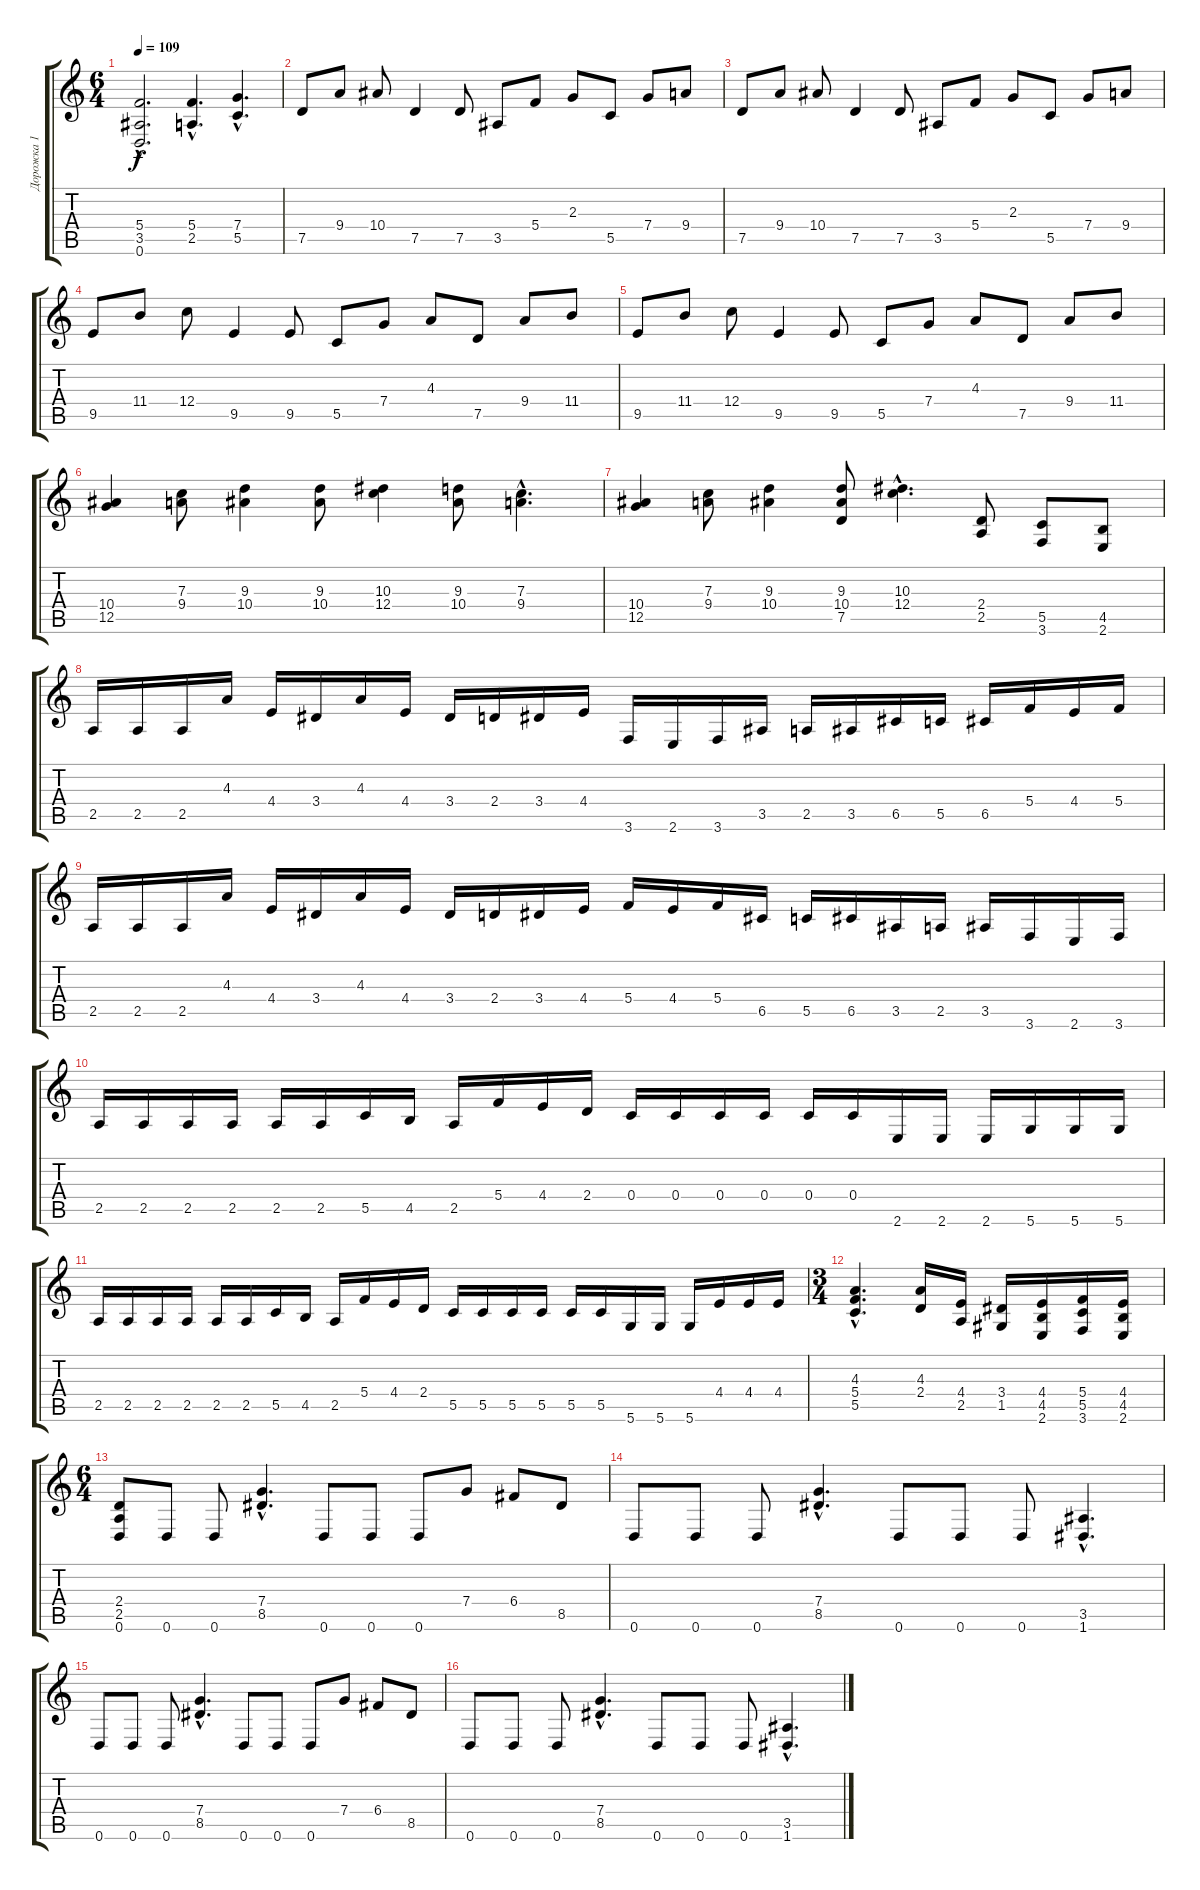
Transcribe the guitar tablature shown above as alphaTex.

\track ("Дорожка 1" "Дорожка 1") {instrument distortionguitar}
\staff {score tabs}
\tuning (D4 A3 F3 C3 G2 D2) {hide}
\ts (6 4)
\tempo 109
\clef g2
\ks c
(5.4{hac} 3.5{hac} 0.6{hac}).2{d dy f} (5.4{hac} 2.5{hac}).4{d} (7.4{hac} 5.5{hac}).4{d} |
7.5.8 9.4.8 10.4.8 7.5.4 7.5.8 3.5.8 5.4.8 2.3.8 5.5.8 7.4.8 9.4.8 |
7.5.8 9.4.8 10.4.8 7.5.4 7.5.8 3.5.8 5.4.8 2.3.8 5.5.8 7.4.8 9.4.8 |
9.5.8 11.4.8 12.4.8 9.5.4 9.5.8 5.5.8 7.4.8 4.3.8 7.5.8 9.4.8 11.4.8 |
9.5.8 11.4.8 12.4.8 9.5.4 9.5.8 5.5.8 7.4.8 4.3.8 7.5.8 9.4.8 11.4.8 |
(10.4 12.5).4 (7.3 9.4).8 (9.3 10.4).4 (9.3 10.4).8 (10.3 12.4).4 (9.3 10.4).8 (7.3{hac} 9.4{hac}).4{d} |
(10.4 12.5).4 (7.3 9.4).8 (9.3 10.4).4 (9.3 10.4 7.5).8 (10.3{hac} 12.4{hac}).4{d} (2.4 2.5).8 (5.5 3.6).8 (4.5 2.6).8 |
2.5.16 2.5.16 2.5.16 4.3.16 4.4.16 3.4.16 4.3.16 4.4.16 3.4.16 2.4.16 3.4.16 4.4.16 3.6.16 2.6.16 3.6.16 3.5.16 2.5.16 3.5.16 6.5.16 5.5.16 6.5.16 5.4.16 4.4.16 5.4.16 |
2.5.16 2.5.16 2.5.16 4.3.16 4.4.16 3.4.16 4.3.16 4.4.16 3.4.16 2.4.16 3.4.16 4.4.16 5.4.16 4.4.16 5.4.16 6.5.16 5.5.16 6.5.16 3.5.16 2.5.16 3.5.16 3.6.16 2.6.16 3.6.16 |
2.5.16 2.5.16 2.5.16 2.5.16 2.5.16 2.5.16 5.5.16 4.5.16 2.5.16 5.4.16 4.4.16 2.4.16 0.4.16 0.4.16 0.4.16 0.4.16 0.4.16 0.4.16 2.6.16 2.6.16 2.6.16 5.6.16 5.6.16 5.6.16 |
2.5.16 2.5.16 2.5.16 2.5.16 2.5.16 2.5.16 5.5.16 4.5.16 2.5.16 5.4.16 4.4.16 2.4.16 5.5.16 5.5.16 5.5.16 5.5.16 5.5.16 5.5.16 5.6.16 5.6.16 5.6.16 4.4.16 4.4.16 4.4.16 |
\ts (3 4)
(4.3{hac} 5.4 5.5{hac}).4{d} (4.3 2.4).16 (4.4 2.5).16 (3.4 1.5).16 (4.4 4.5 2.6).16 (5.4 5.5 3.6).16 (4.4 4.5 2.6).16 |
\ts (6 4)
(2.4 2.5 0.6).8 0.6.8 0.6.8 (7.4{hac} 8.5{hac}).4{d} 0.6.8 0.6.8 0.6.8 7.4.8 6.4.8 8.5.8 |
0.6.8 0.6.8 0.6.8 (7.4{hac} 8.5{hac}).4{d} 0.6.8 0.6.8 0.6.8 (3.5{hac} 1.6{hac}).4{d} |
0.6.8 0.6.8 0.6.8 (7.4{hac} 8.5{hac}).4{d} 0.6.8 0.6.8 0.6.8 7.4.8 6.4.8 8.5.8 |
0.6.8 0.6.8 0.6.8 (7.4{hac} 8.5{hac}).4{d} 0.6.8 0.6.8 0.6.8 (3.5{hac} 1.6{hac}).4{d}
